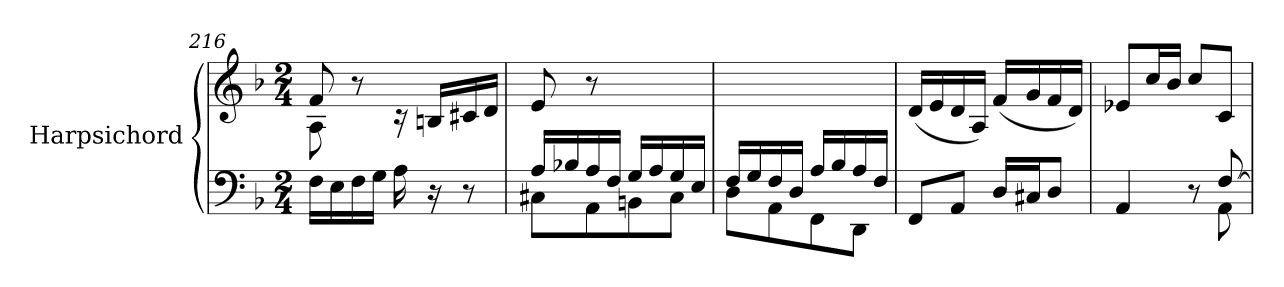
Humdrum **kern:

**kern	**kern
*part1	*part1
*staff2	*staff1
*I"Harpsichord	*
*I'Hch.	*
*clefF4	*clefG2
*k[b-]	*k[b-]
*M2/4	*M2/4
=216	=216
*	*^
16F\LL	8f/	8A\
16E\	.	.
16F\	8r	8ryy
16G\JJ	.	.
16A\	16rc	4ryy
16r	16Bn/LL	.
8r	16c#X/	.
.	16d/JJ	.
*	*v	*v
=217	=217
*^	*
16A/LL	8C#X\L	8e/
16B-X/	.	.
16A/	8AA\	8r
16F/JJ	.	.
16G/LL	8BBn\	4ryy
16A/	.	.
16G/	8C#\J	.
16E/JJ	.	.
!!LO:PB:g=z
=218	=218	=218
16F/LL	8D\L	2ryy
16G/	.	.
16F/	8AA\	.
16D/JJ	.	.
16A/LL	8FF\	.
16B-/	.	.
16A/	8DD\J	.
16F/JJ	.	.
*v	*v	*
=219	=219
8FF/L	(<16d/LL
.	16e/
8AA/J	16d/
.	16A/JJ)
16D/LL	(<16f/LL
16C#X/J	16g/
8D/J	16f/
.	16d/JJ)
=220	=220
*^	*
4AA/	4ryy	8e-X/L
.	.	16cc/L
.	.	16b-/JJ
8r	8ryy	8cc/L
[8F/	8AA\	8c/J
*v	*v	*
=	=
*-	*-
